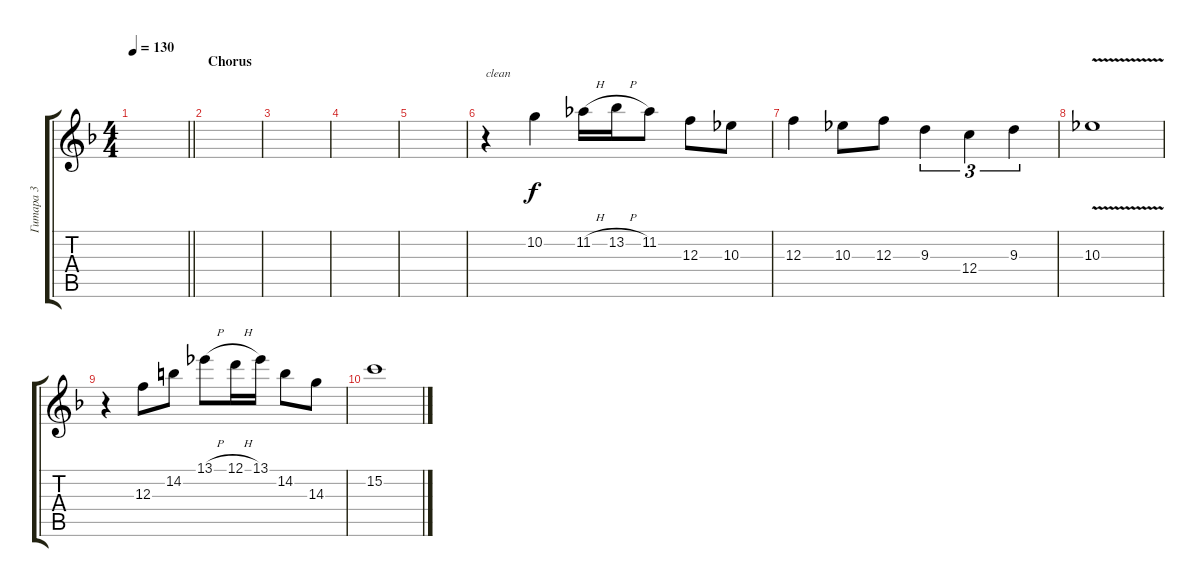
\track ("Гитара 3" "Гитара 3") {instrument electricguitarclean}
\staff {score tabs}
\tuning (D4 A3 F3 C3 G2 D2) {hide}
\ts (4 4)
\tempo 130
\clef g2
\barLineRight lightlight
\ks dminor
|
\section ("" "Chorus")
|
|
|
|
r.4{txt "clean"} 10.2.4 11.2{h}.16 13.2{h}.16 11.2.8 12.3.8 10.3.8 |
12.3.4 10.3.8 12.3.8 9.3.4{tu (3 2)} 12.4.4{tu (3 2)} 9.3.4{tu (3 2)} |
10.3{v}.1 |
r.4 12.3.8 14.2.8 13.1{h}.8 12.1{h}.16 13.1.16 14.2.8 14.3.8 |
15.2.1
